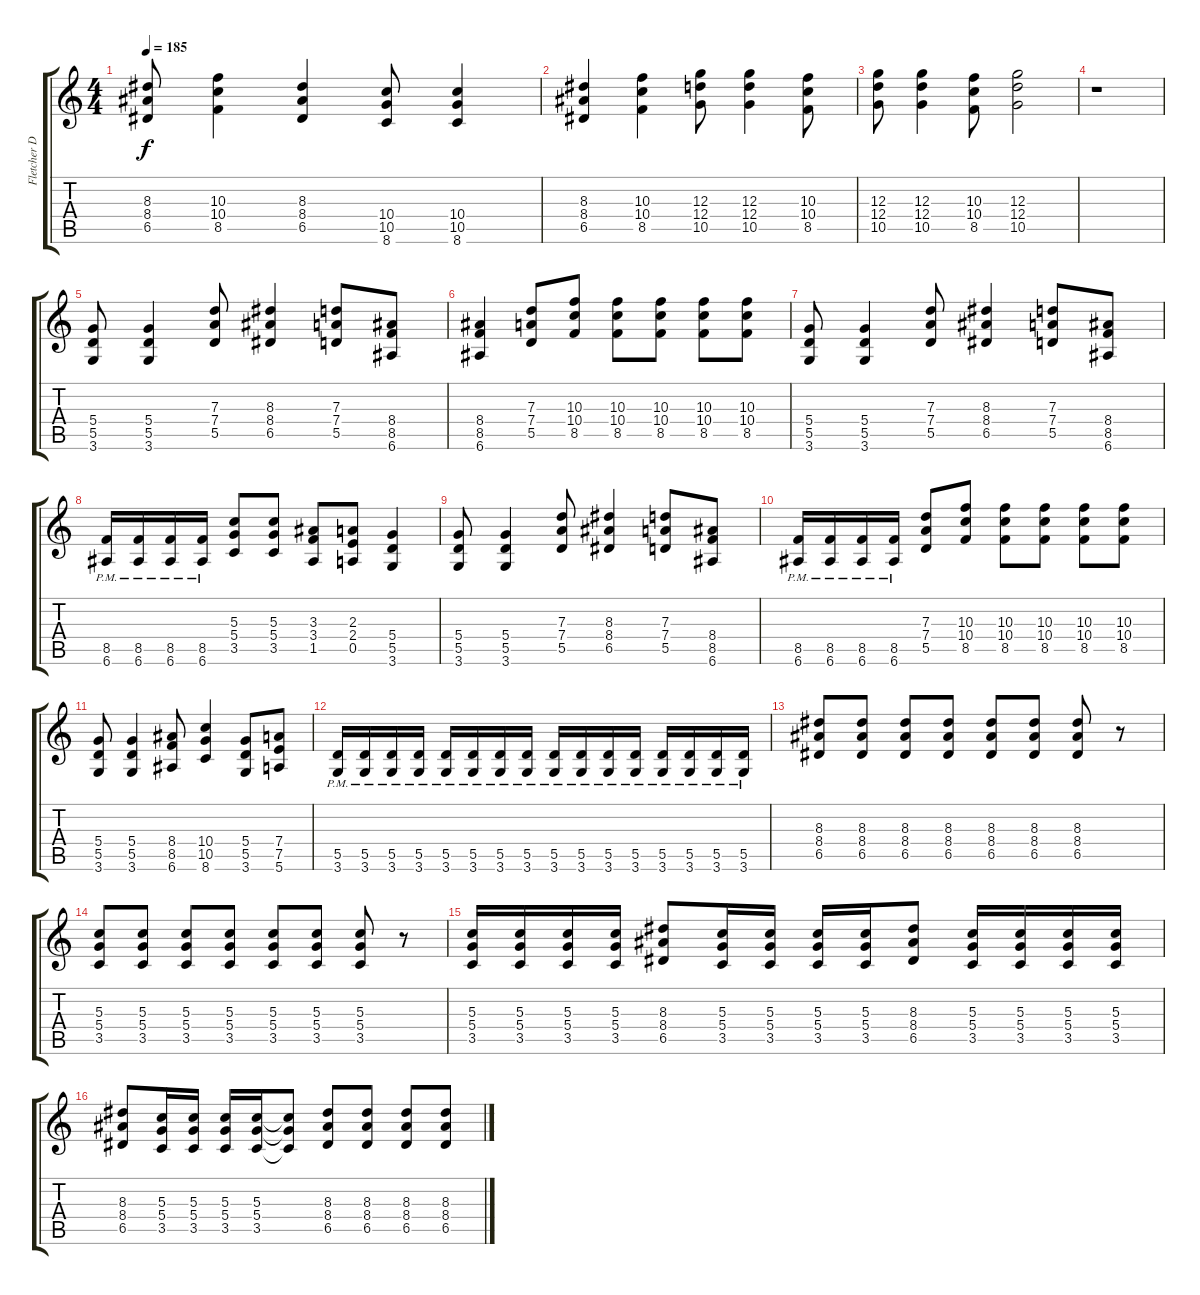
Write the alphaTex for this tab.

\track ("Fletcher Dragge" "Fletcher D") {instrument distortionguitar}
\staff {score tabs}
\tuning (E4 B3 G3 D3 A2 E2) {hide}
\ts (4 4)
\tempo 185
\clef g2
\ks c
(8.3 8.4 6.5).8{dy f} (10.3 10.4 8.5).4 (8.3 8.4 6.5).4 (10.4 10.5 8.6).8 (10.4 10.5 8.6).4 |
(8.3 8.4 6.5).4 (10.3 10.4 8.5).4 (12.3 12.4 10.5).8 (12.3 12.4 10.5).4 (10.3 10.4 8.5).8 |
(12.3 12.4 10.5).8 (12.3 12.4 10.5).4 (10.3 10.4 8.5).8 (12.3 12.4 10.5).2 |
r.1 |
(5.4 5.5 3.6).8 (5.4 5.5 3.6).4 (7.3 7.4 5.5).8 (8.3 8.4 6.5).4 (7.3 7.4 5.5).8 (8.4 8.5 6.6).8 |
(8.4 8.5 6.6).4 (7.3 7.4 5.5).8 (10.3 10.4 8.5).8 (10.3 10.4 8.5).8 (10.3 10.4 8.5).8 (10.3 10.4 8.5).8 (10.3 10.4 8.5).8 |
(5.4 5.5 3.6).8 (5.4 5.5 3.6).4 (7.3 7.4 5.5).8 (8.3 8.4 6.5).4 (7.3 7.4 5.5).8 (8.4 8.5 6.6).8 |
(8.5 6.6{pm}).16 (8.5 6.6{pm}).16 (8.5 6.6{pm}).16 (8.5 6.6{pm}).16 (5.3 5.4 3.5).8 (5.3 5.4 3.5).8 (3.3 3.4 1.5).8 (2.3 2.4 0.5).8 (5.4 5.5 3.6).4 |
(5.4 5.5 3.6).8 (5.4 5.5 3.6).4 (7.3 7.4 5.5).8 (8.3 8.4 6.5).4 (7.3 7.4 5.5).8 (8.4 8.5 6.6).8 |
(8.5{pm} 6.6).16 (8.5{pm} 6.6).16 (8.5{pm} 6.6).16 (8.5{pm} 6.6).16 (7.3 7.4 5.5).8 (10.3 10.4 8.5).8 (10.3 10.4 8.5).8 (10.3 10.4 8.5).8 (10.3 10.4 8.5).8 (10.3 10.4 8.5).8 |
(5.4 5.5 3.6).8 (5.4 5.5 3.6).4 (8.4 8.5 6.6).8 (10.4 10.5 8.6).4 (5.4 5.5 3.6).8 (7.4 7.5 5.6).8 |
(5.5{pm} 3.6).16 (5.5{pm} 3.6).16 (5.5{pm} 3.6).16 (5.5{pm} 3.6).16 (5.5{pm} 3.6).16 (5.5{pm} 3.6).16 (5.5{pm} 3.6).16 (5.5{pm} 3.6).16 (5.5 3.6{pm}).16 (5.5 3.6{pm}).16 (5.5 3.6{pm}).16 (5.5 3.6{pm}).16 (5.5 3.6{pm}).16 (5.5 3.6{pm}).16 (5.5 3.6{pm}).16 (5.5 3.6{pm}).16 |
(8.3 8.4 6.5).8 (8.3 8.4 6.5).8 (8.3 8.4 6.5).8 (8.3 8.4 6.5).8 (8.3 8.4 6.5).8 (8.3 8.4 6.5).8 (8.3 8.4 6.5).8 r.8 |
(5.3 5.4 3.5).8 (5.3 5.4 3.5).8 (5.3 5.4 3.5).8 (5.3 5.4 3.5).8 (5.3 5.4 3.5).8 (5.3 5.4 3.5).8 (5.3 5.4 3.5).8 r.8 |
(5.3 5.4 3.5).16 (5.3 5.4 3.5).16 (5.3 5.4 3.5).16 (5.3 5.4 3.5).16 (8.3 8.4 6.5).8 (5.3 5.4 3.5).16 (5.3 5.4 3.5).16 (5.3 5.4 3.5).16 (5.3 5.4 3.5).16 (8.3 8.4 6.5).8 (5.3 5.4 3.5).16 (5.3 5.4 3.5).16 (5.3 5.4 3.5).16 (5.3 5.4 3.5).16 |
(8.3 8.4 6.5).8 (5.3 5.4 3.5).16 (5.3 5.4 3.5).16 (5.3 5.4 3.5).16 (5.3 5.4 3.5).16 (5.3{t} 5.4{t} 3.5{t}).8 (8.3 8.4 6.5).8 (8.3 8.4 6.5).8 (8.3 8.4 6.5).8 (8.3 8.4 6.5).8
